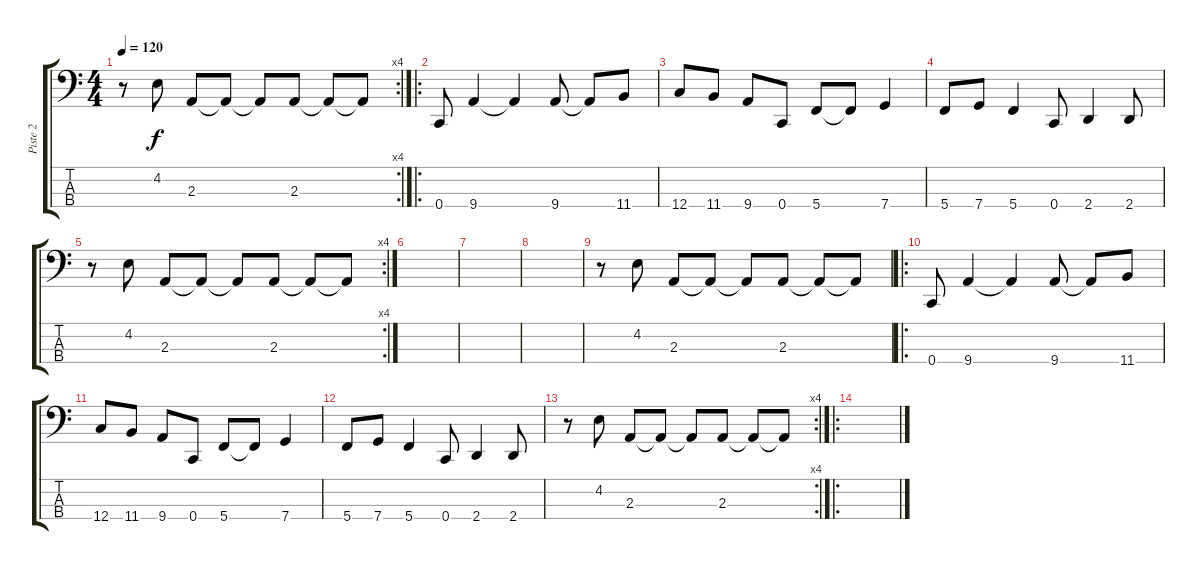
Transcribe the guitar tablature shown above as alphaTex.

\track ("Piste 2" "Piste 2") {instrument electricbassfinger}
\staff {score tabs}
\tuning (F2 C2 G1 C1) {hide}
\rc 4
\ts (4 4)
\tempo 120
\clef f4
\ks c
r.8{dy f} 4.2.8 2.3.8 2.3{t}.8 2.3{t}.8 2.3.8 2.3{t}.8 2.3{t}.8 |
\ro
0.4.8 9.4.4 9.4{t}.4 9.4.8 9.4{t}.8 11.4.8 |
12.4.8 11.4.8 9.4.8 0.4.8 5.4.8 5.4{t}.8 7.4.4 |
5.4.8 7.4.8 5.4.4 0.4.8 2.4.4 2.4.8 |
\rc 4
r.8 4.2.8 2.3.8 2.3{t}.8 2.3{t}.8 2.3.8 2.3{t}.8 2.3{t}.8 |
|
|
|
r.8 4.2.8 2.3.8 2.3{t}.8 2.3{t}.8 2.3.8 2.3{t}.8 2.3{t}.8 |
\ro
0.4.8 9.4.4 9.4{t}.4 9.4.8 9.4{t}.8 11.4.8 |
12.4.8 11.4.8 9.4.8 0.4.8 5.4.8 5.4{t}.8 7.4.4 |
5.4.8 7.4.8 5.4.4 0.4.8 2.4.4 2.4.8 |
\rc 4
r.8 4.2.8 2.3.8 2.3{t}.8 2.3{t}.8 2.3.8 2.3{t}.8 2.3{t}.8 |
\ro
